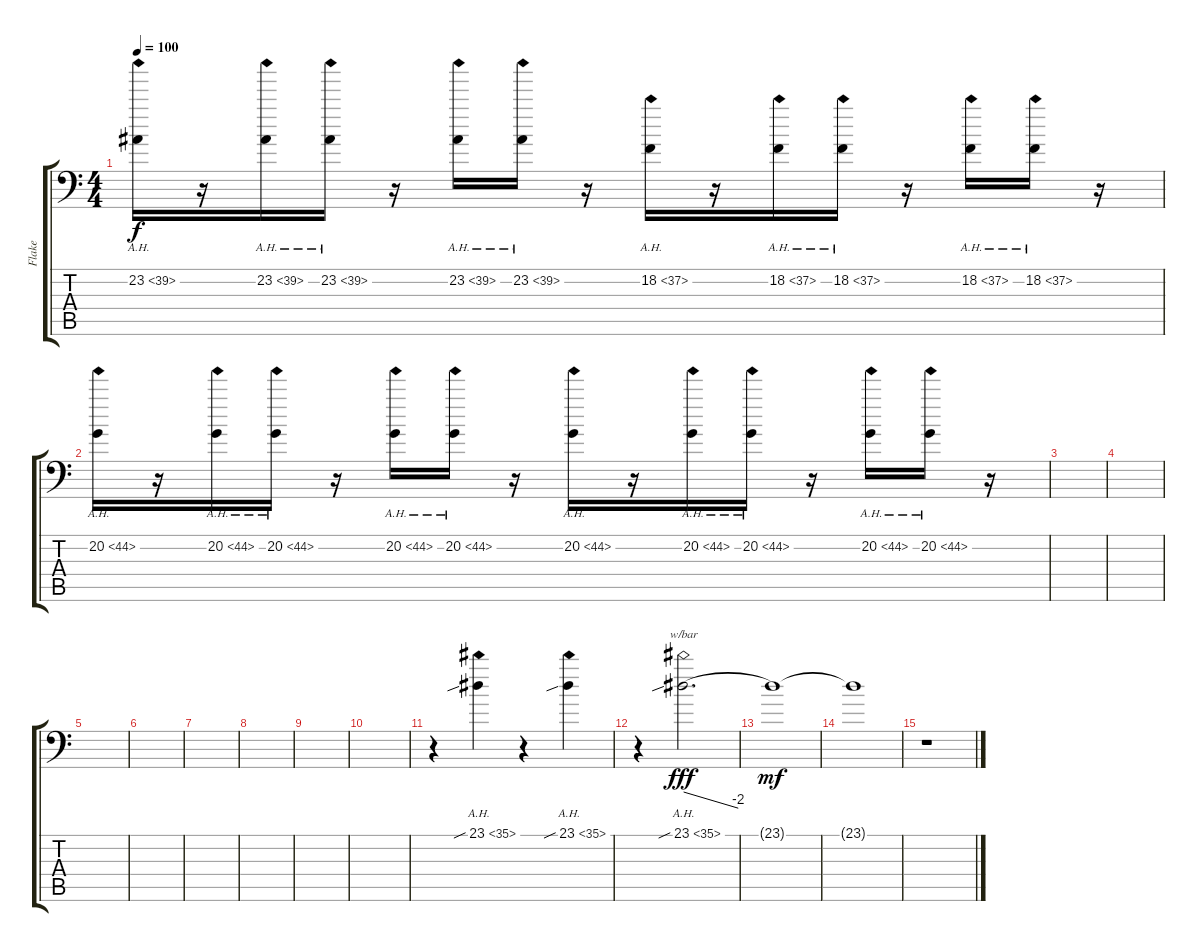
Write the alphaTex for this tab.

\track ("Flake" "Flake") {instrument lead2sawtooth}
\staff {score tabs}
\tuning (E3 B2 G2 D2 A1 E1) {hide}
\ts (4 4)
\tempo 100
\clef f4
\ks c
23.2{ah 16}.16{dy f} r.16 23.2{ah 16}.16 23.2{ah 16}.16 r.16 23.2{ah 16}.16 23.2{ah 16}.16 r.16 18.2{ah 19}.16 r.16 18.2{ah 19}.16 18.2{ah 19}.16 r.16 18.2{ah 19}.16 18.2{ah 19}.16 r.16 |
20.2{ah 24}.16 r.16 20.2{ah 24}.16 20.2{ah 24}.16 r.16 20.2{ah 24}.16 20.2{ah 24}.16 r.16 20.2{ah 24}.16 r.16 20.2{ah 24}.16 20.2{ah 24}.16 r.16 20.2{ah 24}.16 20.2{ah 24}.16 r.16 |
|
|
|
|
|
|
|
|
r.4 23.1{ah 12 sib}.4 r.4 23.1{ah 12 sib}.4 |
r.4 23.1{ah 12 sib}.2{d tbe (dive default 0 0 60 -8) dy fff} |
23.1{t}.1{dy mf} |
23.1{t}.1 |
r.1
